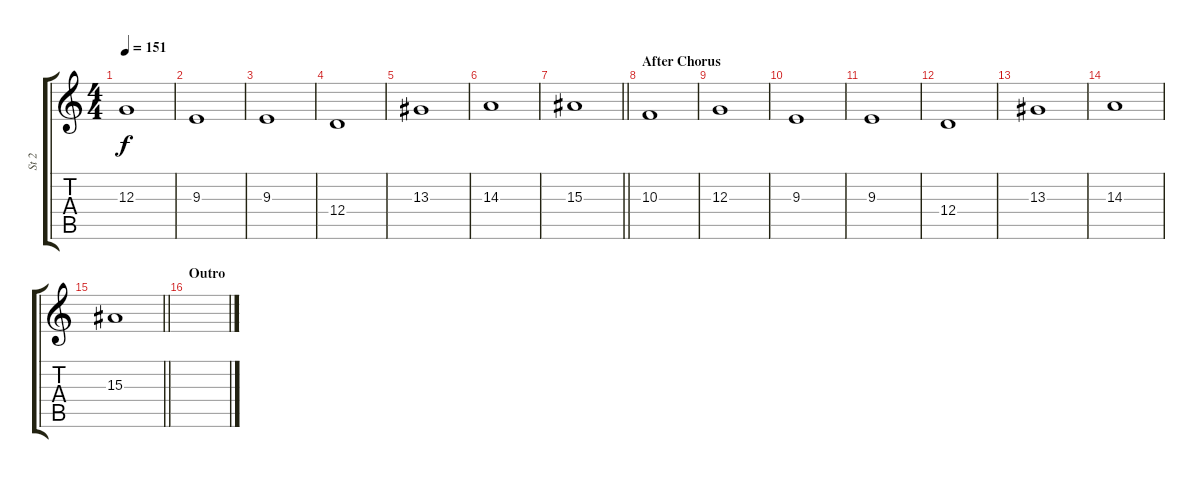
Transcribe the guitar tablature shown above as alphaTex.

\track ("St 2" "St 2") {instrument stringensemble1}
\staff {score tabs}
\tuning (E4 B3 G3 D3 A2 E2) {hide}
\ts (4 4)
\tempo 151
\clef g2
\ks c
12.3.1{dy f} |
9.3.1 |
9.3.1 |
12.4.1 |
13.3.1 |
14.3.1 |
\barLineRight lightlight
15.3.1 |
\section ("" "After Chorus")
10.3.1{instrument stringensemble2} |
12.3.1 |
9.3.1 |
9.3.1 |
12.4.1 |
13.3.1 |
14.3.1 |
\barLineRight lightlight
15.3.1 |
\section ("" "Outro")
